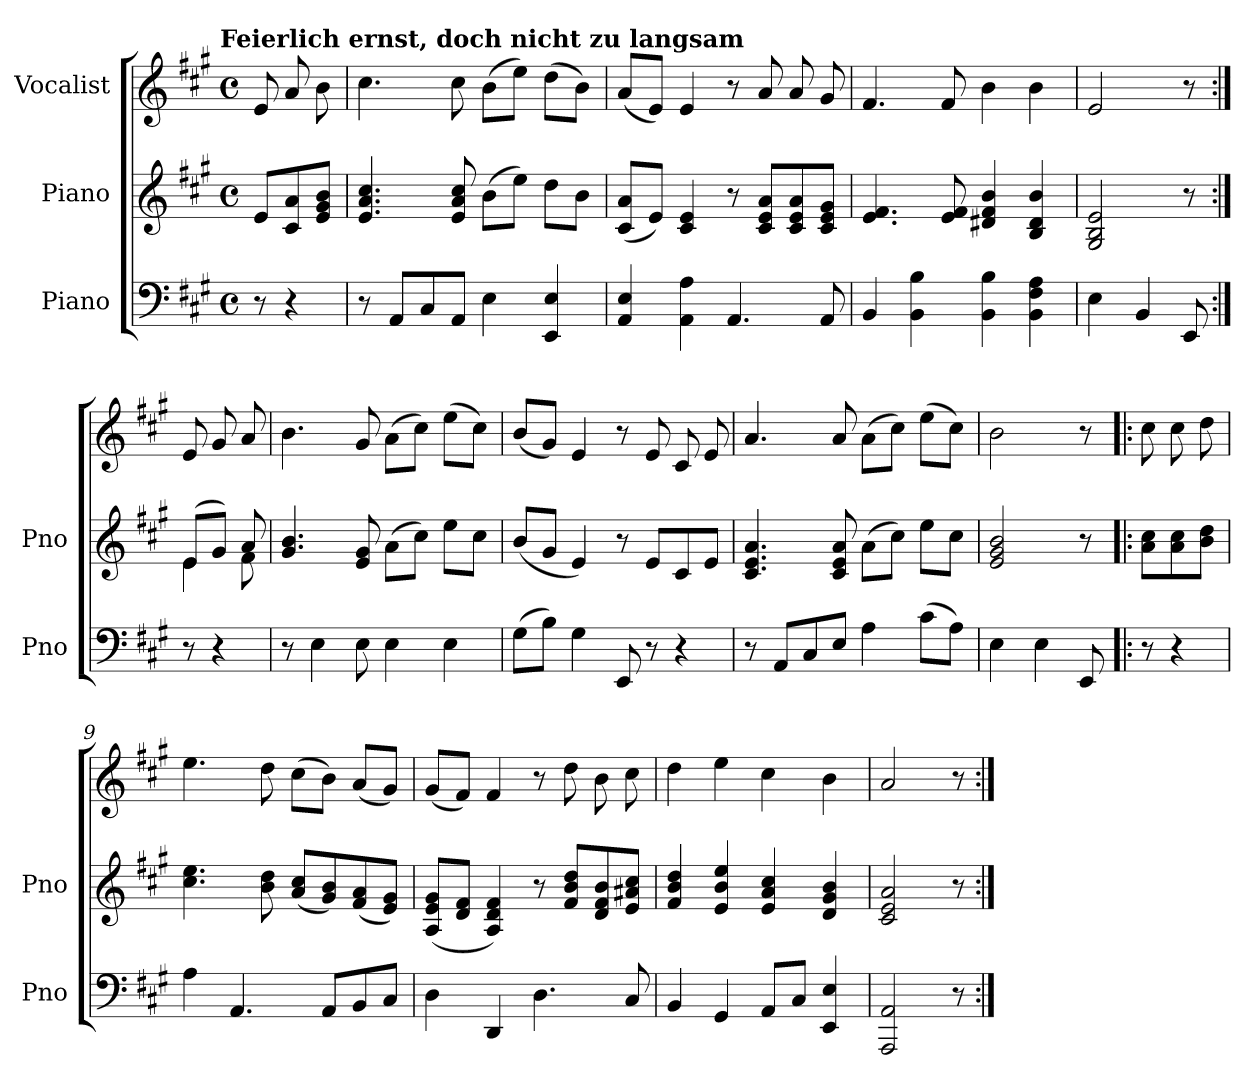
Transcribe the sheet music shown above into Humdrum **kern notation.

**kern	**kern	**kern
*part3	*part2	*part1
*staff3	*staff2	*staff1
*I"Piano	*I"Piano	*I"Vocalist
*I'Pno	*I'Pno	*
*clefF4	*clefG2	*clefG2
*k[f#c#g#]	*k[f#c#g#]	*k[f#c#g#]
*A:	*A:	*A:
!!LO:TX:omd:t=Feierlich ernst, doch nicht zu langsam
*M4/4	*M4/4	*M4/4
*met(c)	*met(c)	*met(c)
*MM60	*MM60	*MM60
=	=	=
8r	8eL	8e
4r	8c# 8a	8a
.	8e 8g# 8bJ	8b
=1	=1	=1
8r	4.e 4.a 4.cc#	4.cc#
8AAL	.	.
8C#	.	.
8AAJ	8e 8a 8cc#	8cc#
4E	(8bL	(8bL
.	8eeJ)	8eeJ)
4EE 4E	8ddL	(8ddL
.	8bJ	8bJ)
=2	=2	=2
4AA 4E	(8c# 8aL	(8aL
.	8eJ)	8eJ)
4AA 4A	4c# 4e	4e
4.AA	8r	8r
.	8c# 8e 8aL	8a
.	8c# 8e 8a	8a
8AA	8c# 8e 8g#J	8g#
=3	=3	=3
4BB	4.e 4.f#	4.f#
4BB 4B	.	.
.	8e 8f#	8f#
4BB 4B	4d#X 4f# 4b	4b
4BB 4F# 4A	4B 4d# 4b	4b
=4	=4	=4
4E	2G# 2B 2e	2e
4BB	.	.
8EE	8r	8r
=:|!	=:|!	=:|!
*	*^	*
8r	(8eL	4e	8e
4r	8g#J)	.	8g#
.	8a	8f#	8a
*	*v	*v	*
=5	=5	=5
8r	4.g# 4.b	4.b
4E	.	.
8E	8e 8g#	8g#
4E	(8aL	(8aL
.	8cc#J)	8cc#J)
4E	8eeL	(8eeL
.	8cc#J	8cc#J)
=6	=6	=6
(8G#L	(8bL	(8bL
8BJ)	8g#J	8g#J)
4G#	4e)	4e
8EE	8r	8r
8r	8eL	8e
4r	8c#	8c#
.	8eJ	8e
=7	=7	=7
8r	4.c# 4.e 4.a	4.a
8AAL	.	.
8C#	.	.
8EJ	8c# 8e 8a	8a
4A	(8aL	(8aL
.	8cc#J)	8cc#J)
(8c#L	8eeL	(8eeL
8AJ)	8cc#J	8cc#J)
=8	=8	=8
4E	2e 2g# 2b	2b
4E	.	.
8EE	8r	8r
=!|:	=!|:	=!|:
8r	8a 8cc#L	8cc#
4r	8a 8cc#	8cc#
.	8b 8ddJ	8dd
=9	=9	=9
4A	4.cc# 4.ee	4.ee
4.AA	.	.
.	8b 8dd	8dd
.	(8a 8cc#L	(8cc#L
8AAL	8g# 8b)	8bJ)
8BB	(8f# 8a	(8aL
8C#J	8e 8g#J)	8g#J)
=10	=10	=10
4D	(8A 8e 8g#L	(8g#L
.	8d 8f#J	8f#J)
4DD	4A 4d 4f#)	4f#
4.D	8r	8r
.	8f# 8b 8ddL	8dd
.	8d 8f# 8b	8b
8C#	8e 8a#X 8cc#J	8cc#
=11	=11	=11
4BB	4f# 4b 4dd	4dd
4GG#	4e 4b 4ee	4ee
8AAL	4e 4a 4cc#	4cc#
8C#J	.	.
4EE 4E	4d 4g# 4b	4b
=12	=12	=12
2AAA 2AA	2c# 2e 2a	2a
8r	8r	8r
=:|!	=:|!	=:|!
*-	*-	*-
